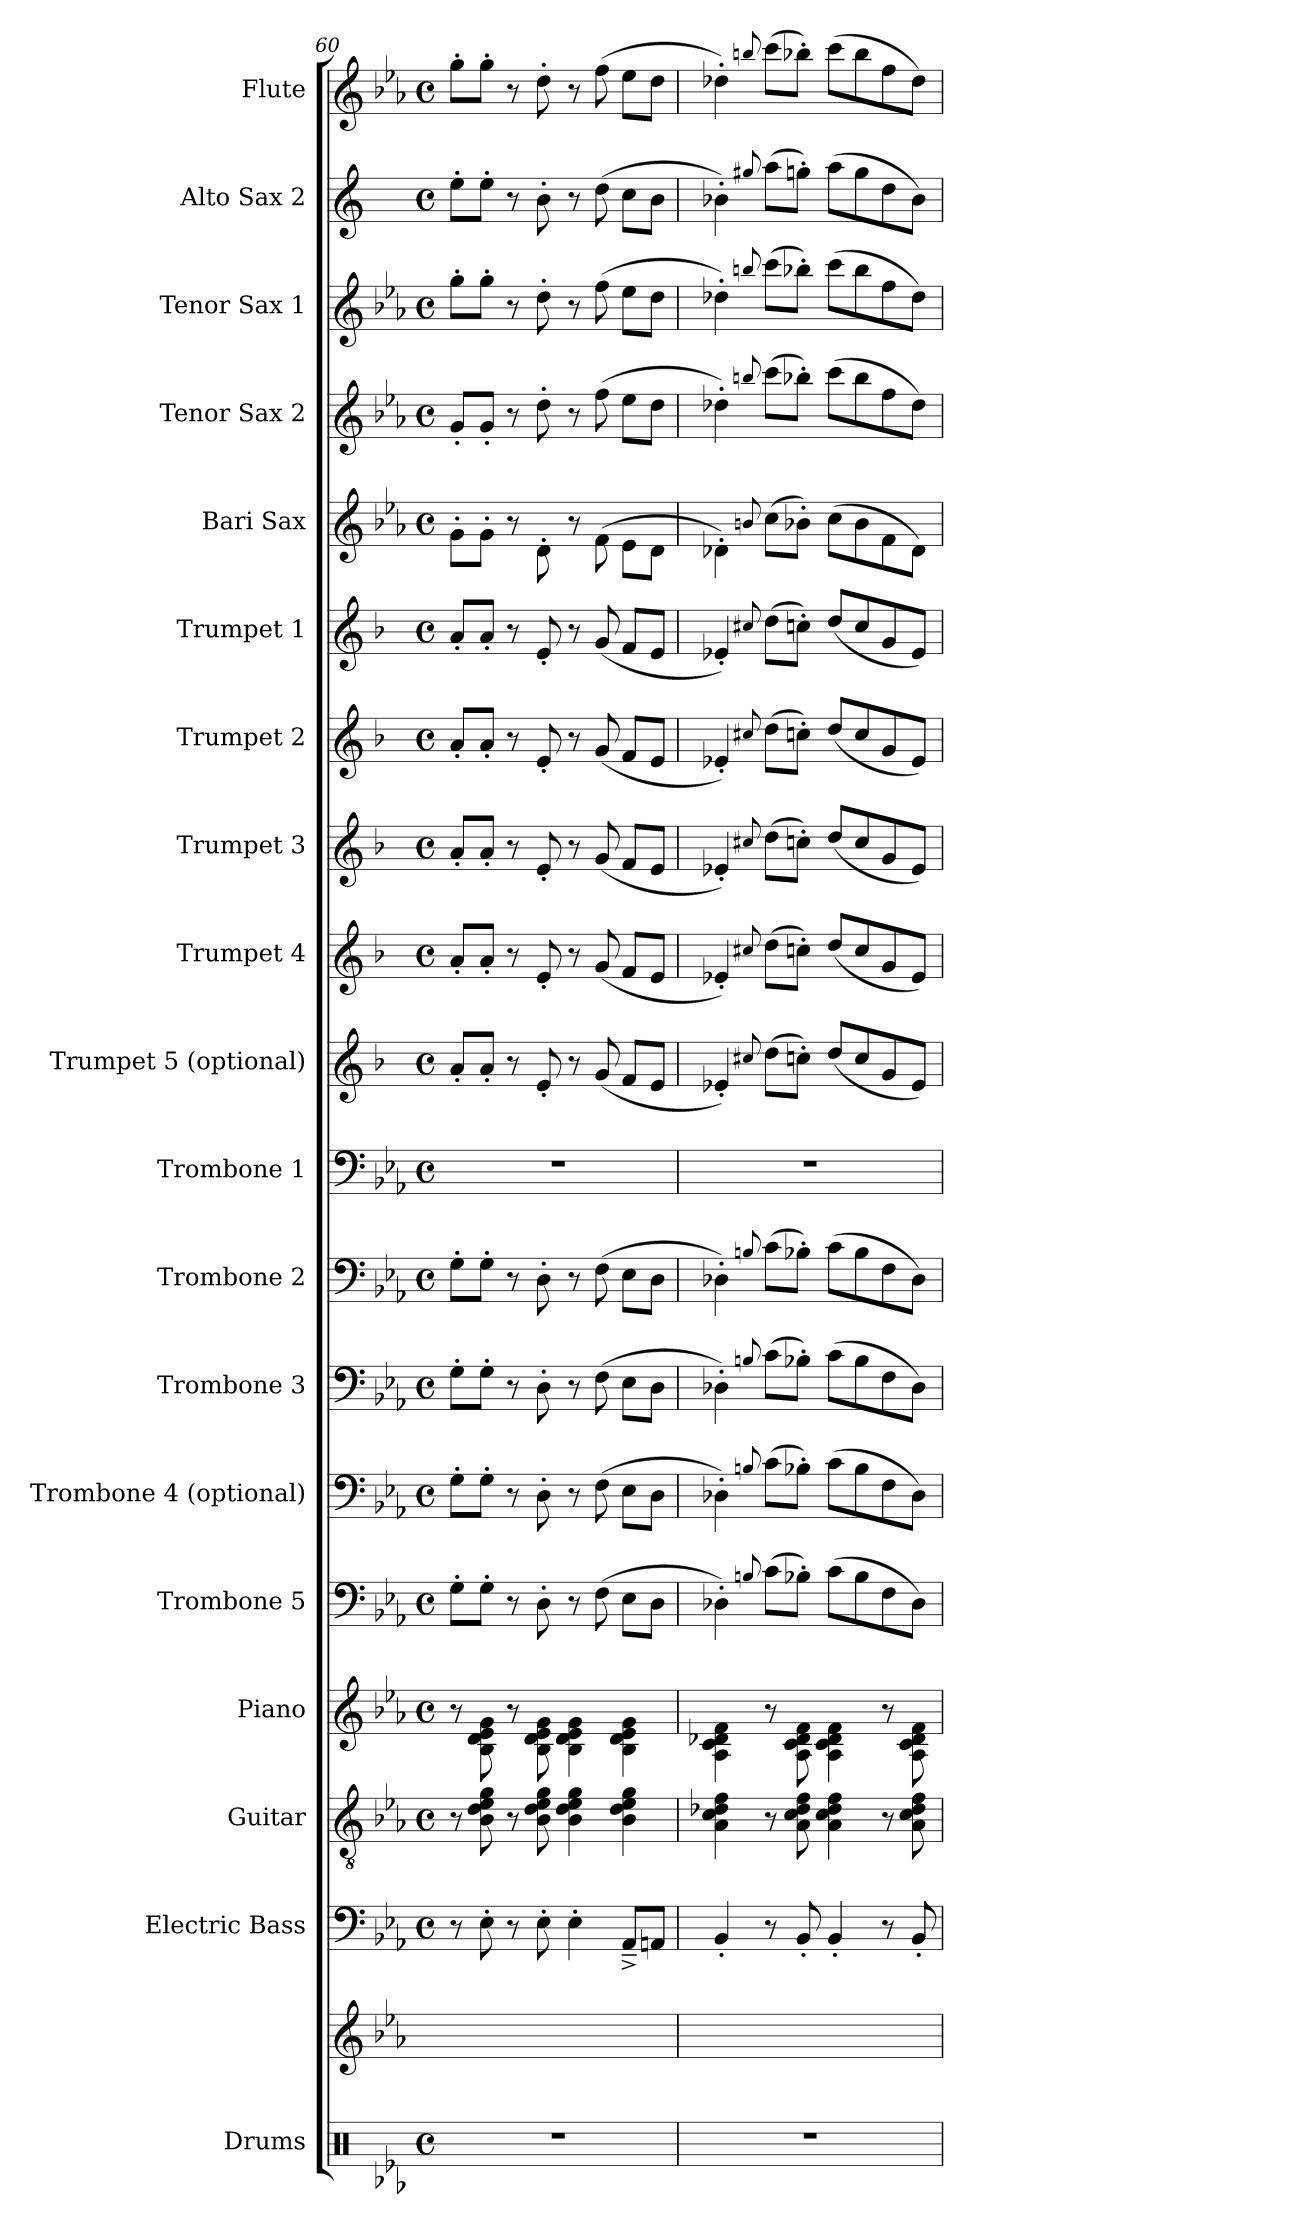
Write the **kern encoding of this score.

**kern	**kern	**kern	**kern	**kern	**kern	**kern	**kern	**kern	**kern	**kern	**kern	**kern	**kern	**kern	**kern	**kern	**kern	**kern	**kern
*part20	*part19	*part18	*part17	*part16	*part15	*part14	*part13	*part12	*part11	*part10	*part9	*part8	*part7	*part6	*part5	*part4	*part3	*part2	*part1
*staff20	*staff19	*staff18	*staff17	*staff16	*staff15	*staff14	*staff13	*staff12	*staff11	*staff10	*staff9	*staff8	*staff7	*staff6	*staff5	*staff4	*staff3	*staff2	*staff1
*I"Drums	*	*I"Electric Bass	*I"Guitar	*I"Piano	*I"Trombone 5	*I"Trombone 4 (optional)	*I"Trombone 3	*I"Trombone 2	*I"Trombone 1	*I"Trumpet 5 (optional)	*I"Trumpet 4	*I"Trumpet 3	*I"Trumpet 2	*I"Trumpet 1	*I"Bari Sax	*I"Tenor Sax 2	*I"Tenor Sax 1	*I"Alto Sax 2	*I"Flute
*	*	*	*	*I'Pno	*I'Trb	*I'Trb	*I'Trb	*I'Trb	*I'Trb	*I'Tpt	*I'Tpt	*I'Tpt	*I'Tpt	*I'Tpt	*	*I'T Sax	*I'T Sax	*I'A Sax	*I'Fl
*clefX	*clefG2	*clefF4	*clefGv2	*clefG2	*clefF4	*clefF4	*clefF4	*clefF4	*clefF4	*clefG2	*clefG2	*clefG2	*clefG2	*clefG2	*clefG2	*clefG2	*clefG2	*clefG2	*clefG2
*	*	*ITrd7c12	*	*	*	*	*	*	*	*ITrd1c2	*ITrd1c2	*ITrd1c2	*ITrd1c2	*ITrd1c2	*ITrd12c21	*ITrd8c14	*ITrd8c14	*ITrd5c9	*
*k[b-e-a-]	*k[b-e-a-]	*k[b-e-a-]	*k[b-e-a-]	*k[b-e-a-]	*k[b-e-a-]	*k[b-e-a-]	*k[b-e-a-]	*k[b-e-a-]	*k[b-e-a-]	*k[b-e-a-]	*k[b-e-a-]	*k[b-e-a-]	*k[b-e-a-]	*k[b-e-a-]	*k[b-e-a-]	*k[b-e-a-]	*k[b-e-a-]	*k[b-e-a-]	*k[b-e-a-]
*E-:	*E-:	*E-:	*E-:	*E-:	*E-:	*E-:	*E-:	*E-:	*E-:	*E-:	*E-:	*E-:	*E-:	*E-:	*E-:	*E-:	*E-:	*E-:	*E-:
*M4/4	*	*M4/4	*M4/4	*M4/4	*M4/4	*M4/4	*M4/4	*M4/4	*M4/4	*M4/4	*M4/4	*M4/4	*M4/4	*M4/4	*M4/4	*M4/4	*M4/4	*M4/4	*M4/4
*met(c)	*	*met(c)	*met(c)	*met(c)	*met(c)	*met(c)	*met(c)	*met(c)	*met(c)	*met(c)	*met(c)	*met(c)	*met(c)	*met(c)	*met(c)	*met(c)	*met(c)	*met(c)	*met(c)
=60	=60	=60	=60	=60	=60	=60	=60	=60	=60	=60	=60	=60	=60	=60	=60	=60	=60	=60	=60
1r	1ryy	8r	8r	8r	8G'>\L	8G'>\L	8G'>\L	8G'>\L	1r	8g'</L	8g'</L	8g'</L	8g'</L	8g'</L	8G'>\L	8G'</L	8g'>\L	8g'>\L	8gg'>\L
.	.	8EE-'>\	8B-\ 8d\ 8e-\ 8g\	8B-\ 8d\ 8e-\ 8g\	8G'>\J	8G'>\J	8G'>\J	8G'>\J	.	8g'</J	8g'</J	8g'</J	8g'</J	8g'</J	8G'>\J	8G'</J	8g'>\J	8g'>\J	8gg'>\J
.	.	8r	8r	8r	8r	8r	8r	8r	.	8r	8r	8r	8r	8r	8r	8r	8r	8r	8r
.	.	8EE-'>\	8B-\ 8d\ 8e-\ 8g\	8B-\ 8d\ 8e-\ 8g\	8D'>\	8D'>\	8D'>\	8D'>\	.	8d'</	8d'</	8d'</	8d'</	8d'</	8D'>\	8d'>\	8d'>\	8d'>\	8dd'>\
.	.	4EE-'>\	4B-\ 4d\ 4e-\ 4g\	4B-\ 4d\ 4e-\ 4g\	8r	8r	8r	8r	.	8r	8r	8r	8r	8r	8r	8r	8r	8r	8r
.	.	.	.	.	(>8F\	(>8F\	(>8F\	(>8F\	.	(<8f/	(<8f/	(<8f/	(<8f/	(<8f/	(>8F\	(>8f\	(>8f\	(>8f\	(>8ff\
.	.	8AAA-^<~</L	4B-\ 4d\ 4e-\ 4g\	4B-\ 4d\ 4e-\ 4g\	8E-\L	8E-\L	8E-\L	8E-\L	.	8e-/L	8e-/L	8e-/L	8e-/L	8e-/L	8E-\L	8e-\L	8e-\L	8e-\L	8ee-\L
.	.	8AAAn/J	.	.	8D\J	8D\J	8D\J	8D\J	.	8d/J	8d/J	8d/J	8d/J	8d/J	8D\J	8d\J	8d\J	8d\J	8dd\J
=61	=61	=61	=61	=61	=61	=61	=61	=61	=61	=61	=61	=61	=61	=61	=61	=61	=61	=61	=61
1r	1ryy	4BBB-'</	4A-\ 4c\ 4d-\ 4f\	4A-\ 4c\ 4d-\ 4f\	4D-X'>\)	4D-X'>\)	4D-X'>\)	4D-X'>\)	1r	4d-X'</)	4d-X'</)	4d-X'</)	4d-X'</)	4d-X'</)	4D-X'>\)	4d-X'>\)	4d-X'>\)	4d-X'>\)	4dd-X'>\)
.	.	.	.	.	8qqBn/	8qqBn/	8qqBn/	8qqBn/	.	8qqbn/	8qqbn/	8qqbn/	8qqbn/	8qqbn/	8qqBn/	8qqbn/	8qqbn/	8qqbn/	8qqbbn/
.	.	8r	8r	8r	(>8c\L	(>8c\L	(>8c\L	(>8c\L	.	(>8cc\L	(>8cc\L	(>8cc\L	(>8cc\L	(>8cc\L	(>8c\L	(>8cc\L	(>8cc\L	(>8cc\L	(>8ccc\L
.	.	8BBB-'</	8A-\ 8c\ 8d-\ 8f\	8A-\ 8c\ 8d-\ 8f\	8B-X'>\J)	8B-X'>\J)	8B-X'>\J)	8B-X'>\J)	.	8b-X'>\J)	8b-X'>\J)	8b-X'>\J)	8b-X'>\J)	8b-X'>\J)	8B-X'>\J)	8b-X'>\J)	8b-X'>\J)	8b-X'>\J)	8bb-X'>\J)
.	.	4BBB-'</	4A-\ 4c\ 4d-\ 4f\	4A-\ 4c\ 4d-\ 4f\	(>8c\L	(>8c\L	(>8c\L	(>8c\L	.	(<8cc/L	(<8cc/L	(<8cc/L	(<8cc/L	(<8cc/L	(>8c\L	(>8cc\L	(>8cc\L	(>8cc\L	(>8ccc\L
.	.	.	.	.	8B-\	8B-\	8B-\	8B-\	.	8b-/	8b-/	8b-/	8b-/	8b-/	8B-\	8b-\	8b-\	8b-\	8bb-\
.	.	8r	8r	8r	8F\	8F\	8F\	8F\	.	8f/	8f/	8f/	8f/	8f/	8F\	8f\	8f\	8f\	8ff\
.	.	8BBB-'</	8A-\ 8c\ 8d-\ 8f\	8A-\ 8c\ 8d-\ 8f\	8D-\J)	8D-\J)	8D-\J)	8D-\J)	.	8d-/J)	8d-/J)	8d-/J)	8d-/J)	8d-/J)	8D-\J)	8d-\J)	8d-\J)	8d-\J)	8dd-\J)
=	=	=	=	=	=	=	=	=	=	=	=	=	=	=	=	=	=	=	=
*-	*-	*-	*-	*-	*-	*-	*-	*-	*-	*-	*-	*-	*-	*-	*-	*-	*-	*-	*-
